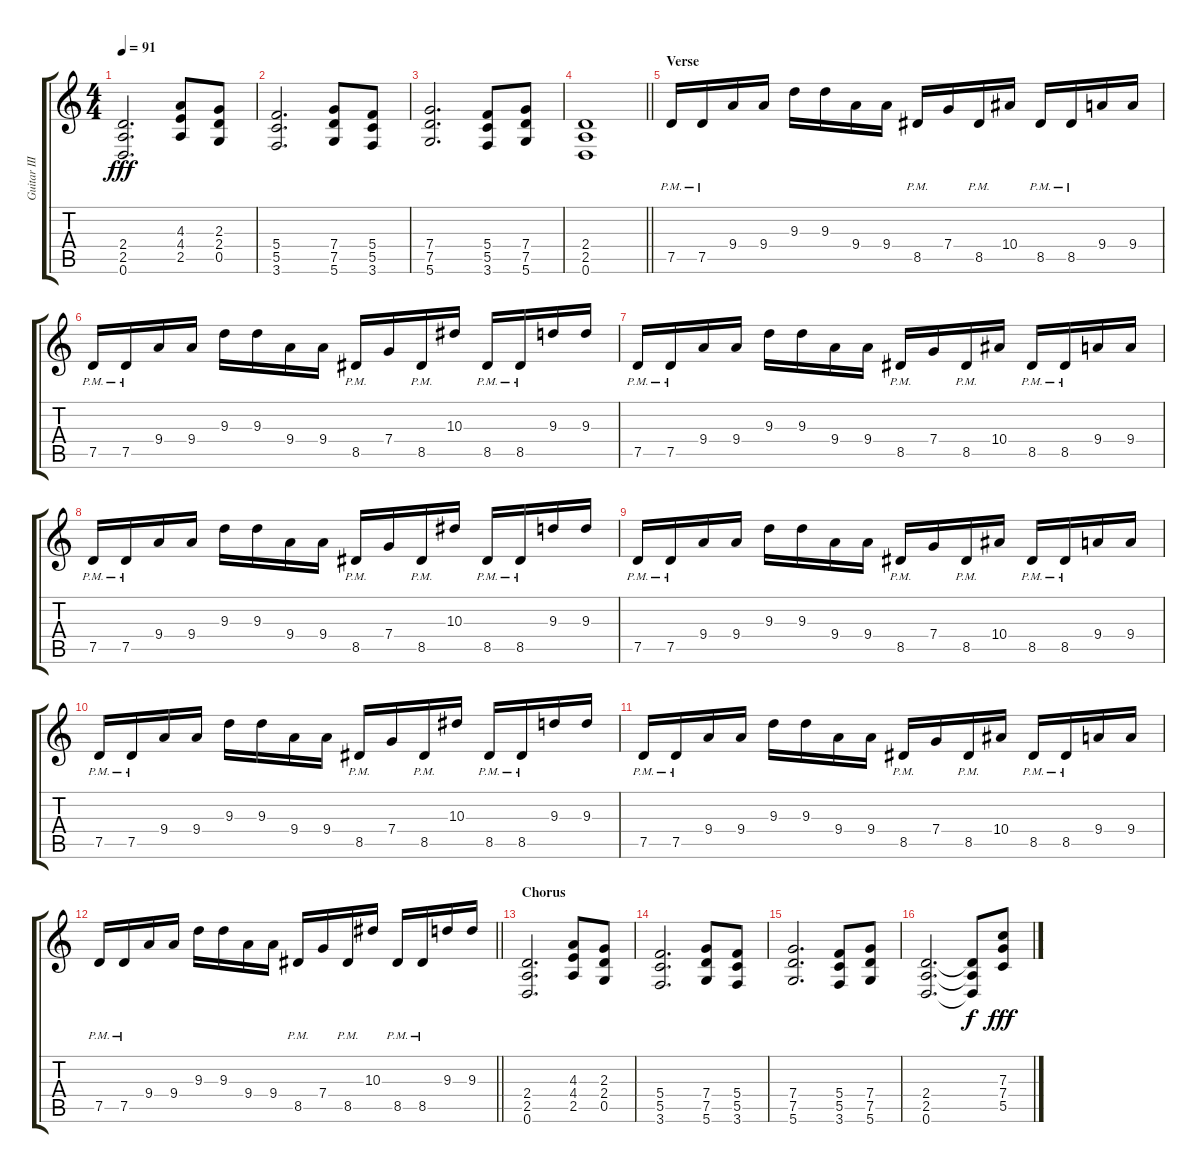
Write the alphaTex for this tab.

\track ("Guitar III" "Guitar III") {instrument distortionguitar}
\staff {score tabs}
\tuning (D4 A3 F3 C3 G2 D2) {hide}
\ts (4 4)
\tempo 91
\clef g2
\ks c
(2.4 2.5 0.6).2{d dy fff} (4.3 4.4 2.5).8 (2.3 2.4 0.5).8 |
(5.4 5.5 3.6).2{d} (7.4 7.5 5.6).8 (5.4 5.5 3.6).8 |
(7.4 7.5 5.6).2{d} (5.4 5.5 3.6).8 (7.4 7.5 5.6).8 |
\barLineRight lightlight
(2.4 2.5 0.6).1 |
\section ("" "Verse")
7.5{pm}.16 7.5{pm}.16 9.4.16 9.4.16 9.3.16 9.3.16 9.4.16 9.4.16 8.5{pm}.16 7.4.16 8.5{pm}.16 10.4.16 8.5{pm}.16 8.5{pm}.16 9.4.16 9.4.16 |
7.5{pm}.16 7.5{pm}.16 9.4.16 9.4.16 9.3.16 9.3.16 9.4.16 9.4.16 8.5{pm}.16 7.4.16 8.5{pm}.16 10.3.16 8.5{pm}.16 8.5{pm}.16 9.3.16 9.3.16 |
7.5{pm}.16 7.5{pm}.16 9.4.16 9.4.16 9.3.16 9.3.16 9.4.16 9.4.16 8.5{pm}.16 7.4.16 8.5{pm}.16 10.4.16 8.5{pm}.16 8.5{pm}.16 9.4.16 9.4.16 |
7.5{pm}.16 7.5{pm}.16 9.4.16 9.4.16 9.3.16 9.3.16 9.4.16 9.4.16 8.5{pm}.16 7.4.16 8.5{pm}.16 10.3.16 8.5{pm}.16 8.5{pm}.16 9.3.16 9.3.16 |
7.5{pm}.16 7.5{pm}.16 9.4.16 9.4.16 9.3.16 9.3.16 9.4.16 9.4.16 8.5{pm}.16 7.4.16 8.5{pm}.16 10.4.16 8.5{pm}.16 8.5{pm}.16 9.4.16 9.4.16 |
7.5{pm}.16 7.5{pm}.16 9.4.16 9.4.16 9.3.16 9.3.16 9.4.16 9.4.16 8.5{pm}.16 7.4.16 8.5{pm}.16 10.3.16 8.5{pm}.16 8.5{pm}.16 9.3.16 9.3.16 |
7.5{pm}.16 7.5{pm}.16 9.4.16 9.4.16 9.3.16 9.3.16 9.4.16 9.4.16 8.5{pm}.16 7.4.16 8.5{pm}.16 10.4.16 8.5{pm}.16 8.5{pm}.16 9.4.16 9.4.16 |
\barLineRight lightlight
7.5{pm}.16 7.5{pm}.16 9.4.16 9.4.16 9.3.16 9.3.16 9.4.16 9.4.16 8.5{pm}.16 7.4.16 8.5{pm}.16 10.3.16 8.5{pm}.16 8.5{pm}.16 9.3.16 9.3.16 |
\section ("" "Chorus")
(2.4 2.5 0.6).2{d} (4.3 4.4 2.5).8 (2.3 2.4 0.5).8 |
(5.4 5.5 3.6).2{d} (7.4 7.5 5.6).8 (5.4 5.5 3.6).8 |
(7.4 7.5 5.6).2{d} (5.4 5.5 3.6).8 (7.4 7.5 5.6).8 |
(2.4 2.5 0.6).2{d} (2.4{t} 2.5{t} 0.6{t}).8{dy f} (7.3 7.4 5.5).8{dy fff}
